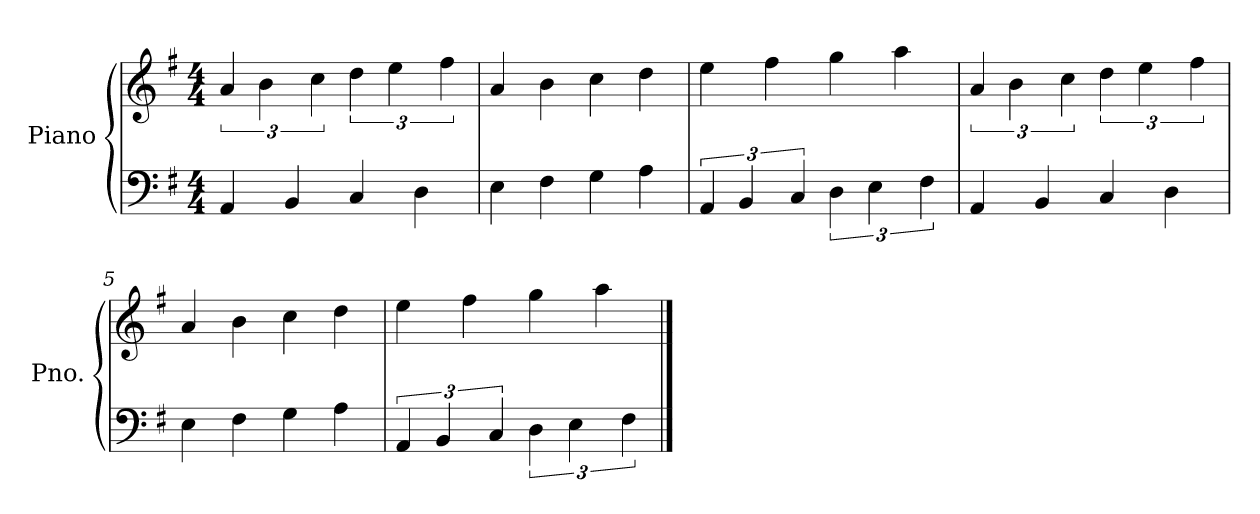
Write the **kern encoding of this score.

**kern	**kern
*part1	*part1
*staff2	*staff1
*I"Piano	*
*I'Pno.	*
*clefF4	*clefG2
*k[f#]	*k[f#]
*M4/4	*M4/4
*MM120	*MM120
=1	=1
4AA/	6a/
.	6b\
4BB/	.
.	6cc\
4C/	6dd\
.	6ee\
4D\	.
.	6ff#\
=2	=2
4E\	4a/
4F#\	4b\
4G\	4cc\
4A\	4dd\
=3	=3
6AA/	4ee\
6BB/	.
.	4ff#\
6C/	.
6D\	4gg\
6E\	.
.	4aa\
6F#\	.
=4	=4
4AA/	6a/
.	6b\
4BB/	.
.	6cc\
4C/	6dd\
.	6ee\
4D\	.
.	6ff#\
=5	=5
4E\	4a/
4F#\	4b\
4G\	4cc\
4A\	4dd\
=6	=6
6AA/	4ee\
6BB/	.
.	4ff#\
6C/	.
6D\	4gg\
6E\	.
.	4aa\
6F#\	.
==	==
*-	*-
